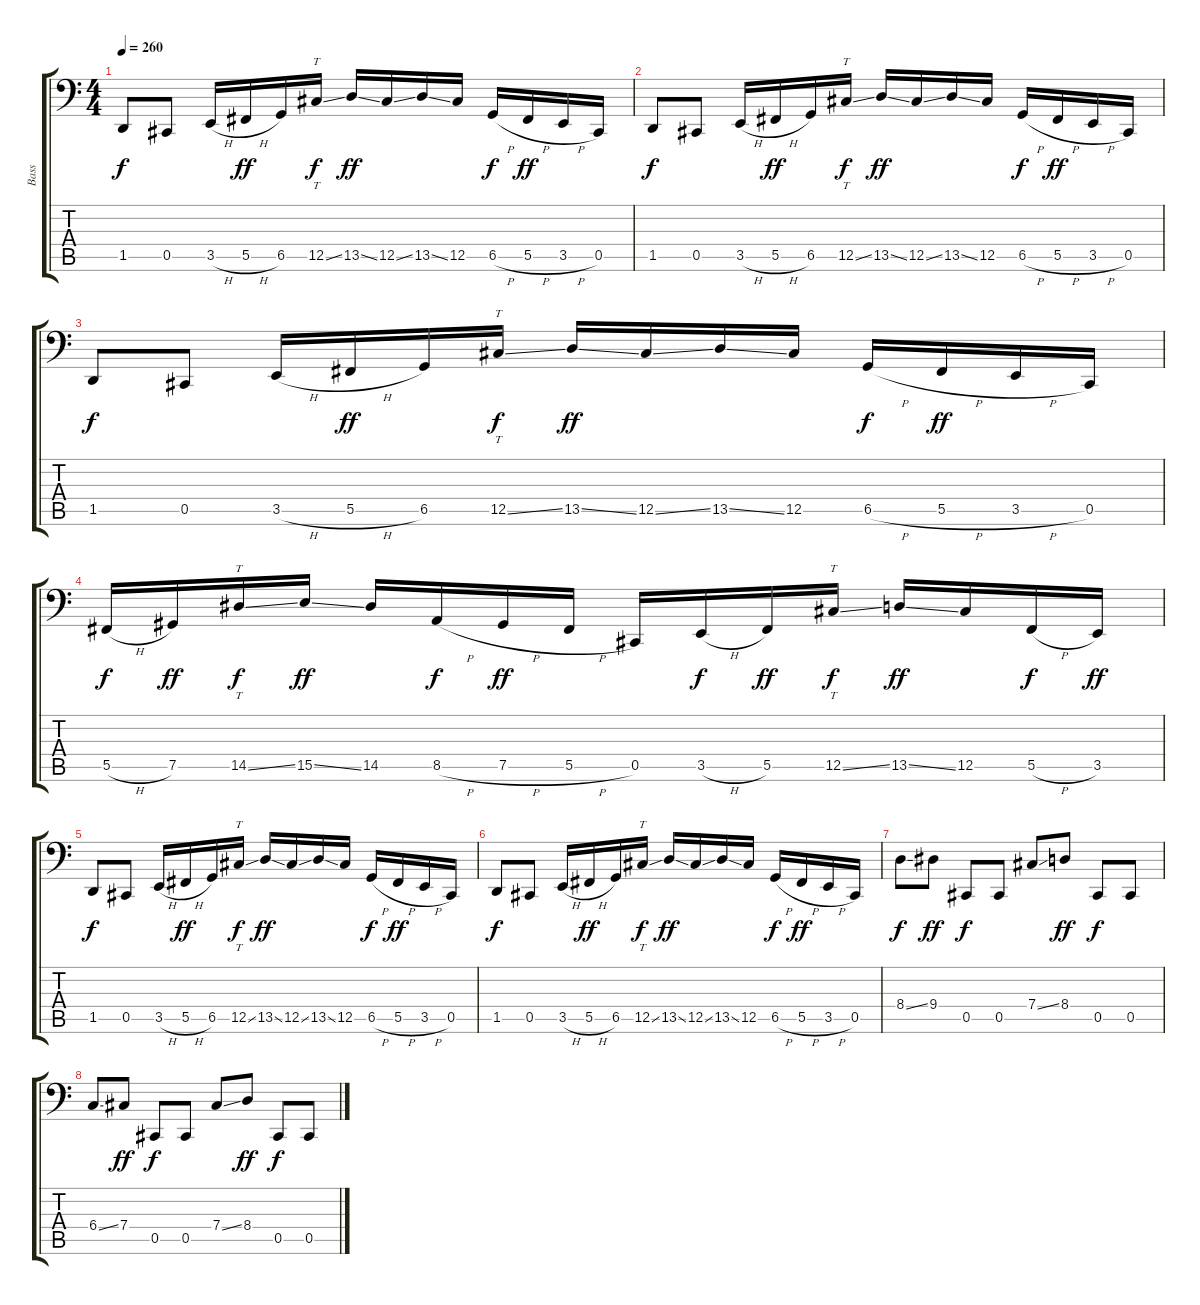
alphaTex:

\track ("Bass" "Bass") {instrument electricbassfinger}
\staff {score tabs}
\tuning (A2 E2 B1 Gb1 Db1 Ab0) {hide}
\ts (4 4)
\tempo 260
\clef f4
\ks c
1.5.8{dy f} 0.5.8 3.5{h}.16 5.5{h}.16{dy ff} 6.5.16 12.5{ss}.16{tt dy f} 13.5{ss}.16{dy ff} 12.5{ss}.16 13.5{ss}.16 12.5.16 6.5{h}.16{dy f} 5.5{h}.16{dy ff} 3.5{h}.16 0.5.16 |
1.5.8{dy f} 0.5.8 3.5{h}.16 5.5{h}.16{dy ff} 6.5.16 12.5{ss}.16{tt dy f} 13.5{ss}.16{dy ff} 12.5{ss}.16 13.5{ss}.16 12.5.16 6.5{h}.16{dy f} 5.5{h}.16{dy ff} 3.5{h}.16 0.5.16 |
1.5.8{dy f} 0.5.8 3.5{h}.16 5.5{h}.16{dy ff} 6.5.16 12.5{ss}.16{tt dy f} 13.5{ss}.16{dy ff} 12.5{ss}.16 13.5{ss}.16 12.5.16 6.5{h}.16{dy f} 5.5{h}.16{dy ff} 3.5{h}.16 0.5.16 |
5.5{h}.16{dy f} 7.5.16{dy ff} 14.5{ss}.16{tt dy f} 15.5{ss}.16{dy ff} 14.5.16 8.5{h}.16{dy f} 7.5{h}.16{dy ff} 5.5{h}.16 0.5.16 3.5{h}.16{dy f} 5.5.16{dy ff} 12.5{ss}.16{tt dy f} 13.5{ss}.16{dy ff} 12.5.16 5.5{h}.16{dy f} 3.5.16{dy ff} |
1.5.8{dy f} 0.5.8 3.5{h}.16 5.5{h}.16{dy ff} 6.5.16 12.5{ss}.16{tt dy f} 13.5{ss}.16{dy ff} 12.5{ss}.16 13.5{ss}.16 12.5.16 6.5{h}.16{dy f} 5.5{h}.16{dy ff} 3.5{h}.16 0.5.16 |
1.5.8{dy f} 0.5.8 3.5{h}.16 5.5{h}.16{dy ff} 6.5.16 12.5{ss}.16{tt dy f} 13.5{ss}.16{dy ff} 12.5{ss}.16 13.5{ss}.16 12.5.16 6.5{h}.16{dy f} 5.5{h}.16{dy ff} 3.5{h}.16 0.5.16 |
8.4{ss}.8{dy f} 9.4.8{dy ff} 0.5.8{dy f} 0.5.8 7.4{ss}.8 8.4.8{dy ff} 0.5.8{dy f} 0.5.8 |
6.4{ss}.8 7.4.8{dy ff} 0.5.8{dy f} 0.5.8 7.4{ss}.8 8.4.8{dy ff} 0.5.8{dy f} 0.5.8
